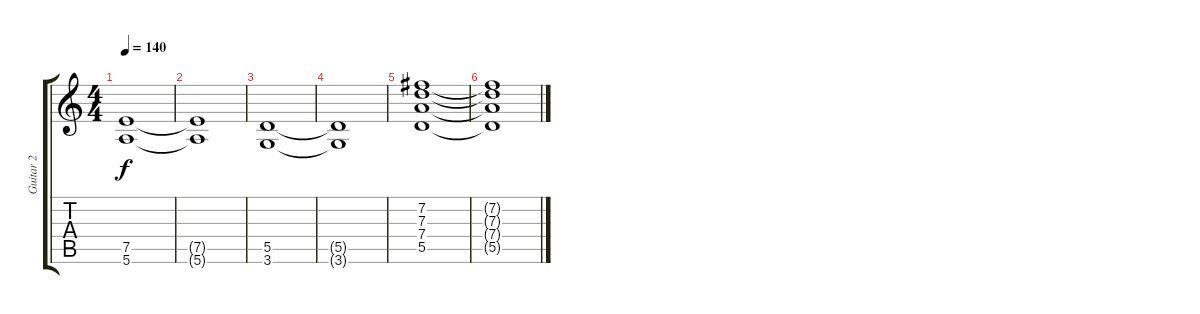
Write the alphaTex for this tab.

\track ("Guitar 2" "Guitar 2") {instrument overdrivenguitar}
\staff {score tabs}
\tuning (E4 B3 G3 D3 A2 E2) {hide}
\ts (4 4)
\tempo 140
\clef g2
\ks c
(7.5 5.6).1{dy f} |
(7.5{t} 5.6{t}).1 |
(5.5 3.6).1 |
(5.5{t} 3.6{t}).1 |
(7.2 7.3 7.4 5.5).1 |
(7.2{t} 7.3{t} 7.4{t} 5.5{t}).1
